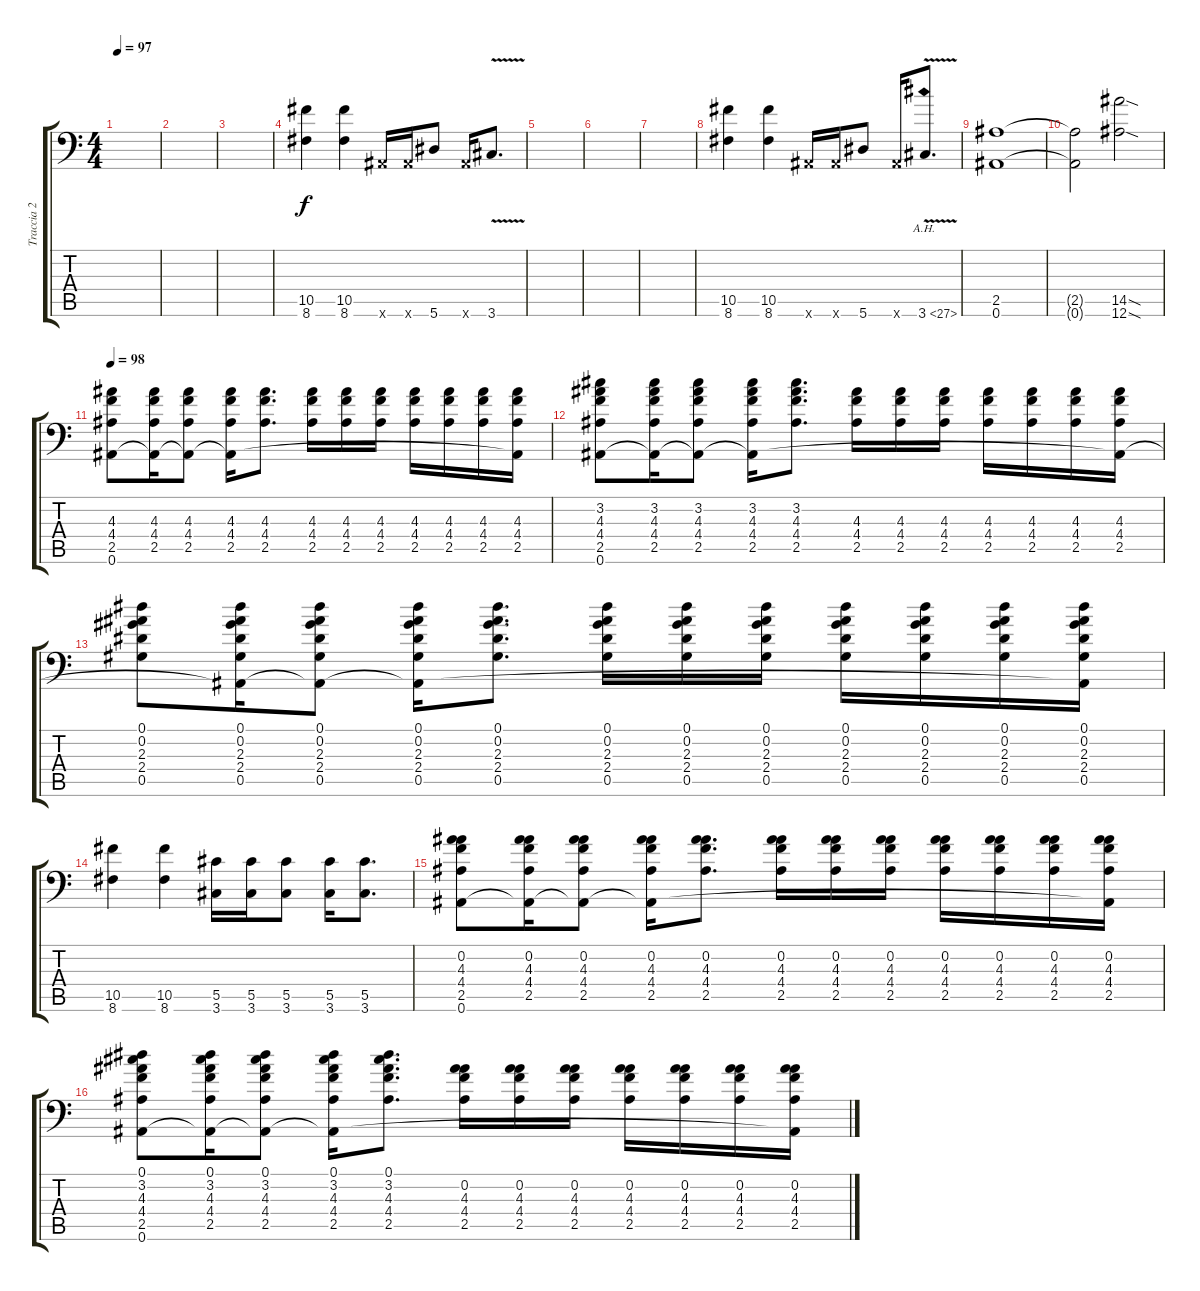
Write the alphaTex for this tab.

\track ("Traccia 2" "Traccia 2") {instrument distortionguitar}
\staff {score tabs}
\tuning (Eb4 Bb3 Gb3 Db3 Ab2 Bb1) {hide}
\ts (4 4)
\tempo 97
\clef f4
\ks c
|
|
|
(10.5 8.6).4 (10.5 8.6).4 0.6{x}.16 0.6{x}.16 5.6.8 0.6{x}.16 3.6{v}.8{d} |
|
|
|
(10.5 8.6).4 (10.5 8.6).4 0.6{x}.16 0.6{x}.16 5.6.8 0.6{x}.16 3.6{ah 24 v}.8{d} |
(2.5 0.6).1 |
(2.5{t} 0.6{t}).2 (14.5{sod} 12.6{sod}).2 |
\tempo 98
(4.3 4.4 2.5 0.6).8 (4.3 4.4 2.5 0.6{t}).16 (4.3 4.4 2.5 0.6{t}).8 (4.3 4.4 2.5 0.6{t}).16 (4.3 4.4 2.5).8{d} (4.3 4.4 2.5).16 (4.3 4.4 2.5).16 (4.3 4.4 2.5).16 (4.3 4.4 2.5).16 (4.3 4.4 2.5).16 (4.3 4.4 2.5).16 (4.3 4.4 2.5 0.6{t}).16 |
(3.2 4.3 4.4 2.5 0.6).8 (3.2 4.3 4.4 2.5 0.6{t}).16 (3.2 4.3 4.4 2.5 0.6{t}).8 (3.2 4.3 4.4 2.5 0.6{t}).16 (3.2 4.3 4.4 2.5).8{d} (4.3 4.4 2.5).16 (4.3 4.4 2.5).16 (4.3 4.4 2.5).16 (4.3 4.4 2.5).16 (4.3 4.4 2.5).16 (4.3 4.4 2.5).16 (4.3 4.4 2.5 0.6{t}).16 |
(0.1 0.2 2.3 2.4 0.5).8 (0.1 0.2 2.3 2.4 0.5 0.6{t}).16 (0.1 0.2 2.3 2.4 0.5 0.6{t}).8 (0.1 0.2 2.3 2.4 0.5 0.6{t}).16 (0.1 0.2 2.3 2.4 0.5).8{d} (0.1 0.2 2.3 2.4 0.5).16 (0.1 0.2 2.3 2.4 0.5).16 (0.1 0.2 2.3 2.4 0.5).16 (0.1 0.2 2.3 2.4 0.5).16 (0.1 0.2 2.3 2.4 0.5).16 (0.1 0.2 2.3 2.4 0.5).16 (0.1 0.2 2.3 2.4 0.5 0.6{t}).16 |
(10.5 8.6).4 (10.5 8.6).4 (5.5 3.6).16 (5.5 3.6).16 (5.5 3.6).8 (5.5 3.6).16 (5.5 3.6).8{d} |
(0.2 4.3 4.4 2.5 0.6).8 (0.2 4.3 4.4 2.5 0.6{t}).16 (0.2 4.3 4.4 2.5 0.6{t}).8 (0.2 4.3 4.4 2.5 0.6{t}).16 (0.2 4.3 4.4 2.5).8{d} (0.2 4.3 4.4 2.5).16 (0.2 4.3 4.4 2.5).16 (0.2 4.3 4.4 2.5).16 (0.2 4.3 4.4 2.5).16 (0.2 4.3 4.4 2.5).16 (0.2 4.3 4.4 2.5).16 (0.2 4.3 4.4 2.5 0.6{t}).16 |
(0.1 3.2 4.3 4.4 2.5 0.6).8 (0.1 3.2 4.3 4.4 2.5 0.6{t}).16 (0.1 3.2 4.3 4.4 2.5 0.6{t}).8 (0.1 3.2 4.3 4.4 2.5 0.6{t}).16 (0.1 3.2 4.3 4.4 2.5).8{d} (0.2 4.3 4.4 2.5).16 (0.2 4.3 4.4 2.5).16 (0.2 4.3 4.4 2.5).16 (0.2 4.3 4.4 2.5).16 (0.2 4.3 4.4 2.5).16 (0.2 4.3 4.4 2.5).16 (0.2 4.3 4.4 2.5 0.6{t}).16
